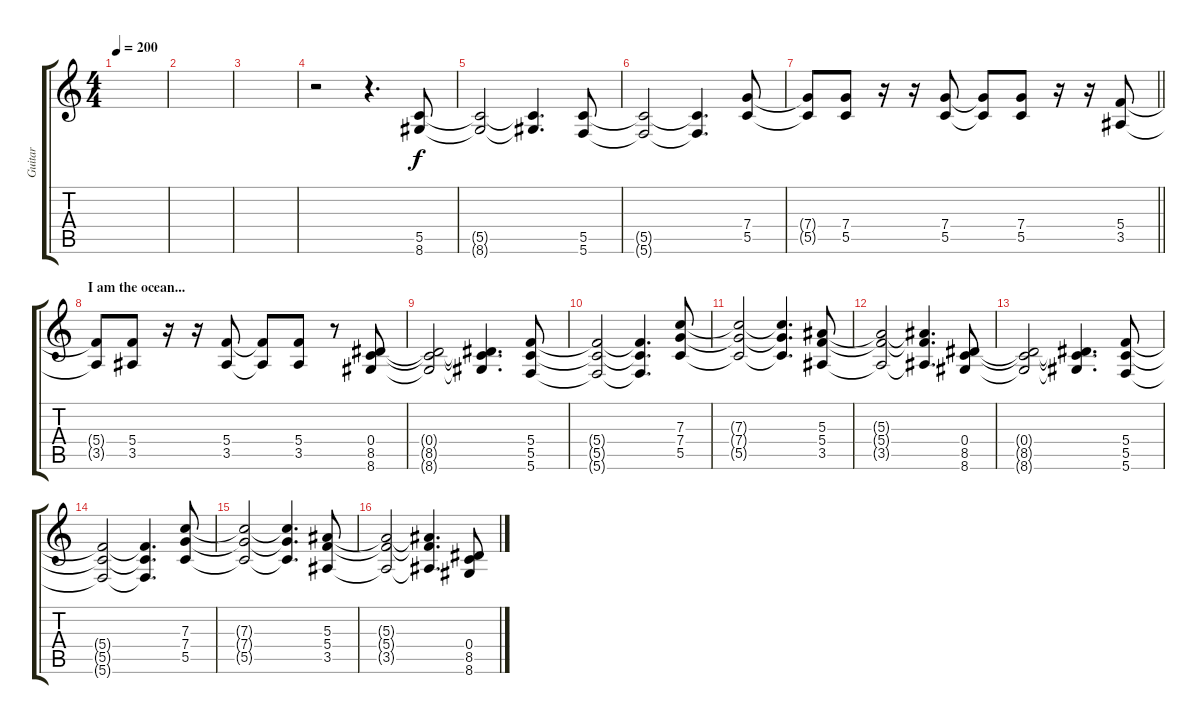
\track ("Guitar" "Guitar") {instrument distortionguitar}
\staff {score tabs}
\tuning (D4 A3 F3 C3 G2 C2) {hide}
\ts (4 4)
\tempo 200
\clef g2
\ks c
|
|
|
r.2 r.4{d} (5.5 8.6).8 |
(5.5{t} 8.6{t}).2 (5.5{t} 8.6{t}).4{d} (5.5 5.6).8 |
(5.5{t} 5.6{t}).2 (5.5{t} 5.6{t}).4{d} (7.4 5.5).8 |
\barLineRight lightlight
(7.4{t} 5.5{t}).8 (7.4 5.5).8 r.16 r.16 (7.4 5.5).8 (7.4{t} 5.5{t}).8 (7.4 5.5).8 r.16 r.16 (5.4 3.5).8 |
\section ("" "I am the ocean...")
(5.4{t} 3.5{t}).8 (5.4 3.5).8 r.16 r.16 (5.4 3.5).8 (5.4{t} 3.5{t}).8 (5.4 3.5).8 r.8 (0.4 8.5 8.6).8 |
(0.4{t} 8.5{t} 8.6{t}).2 (0.4{t} 8.5{t} 8.6{t}).4{d} (5.4 5.5 5.6).8 |
(5.4{t} 5.5{t} 5.6{t}).2 (5.4{t} 5.5{t} 5.6{t}).4{d} (7.3 7.4 5.5).8 |
(7.3{t} 7.4{t} 5.5{t}).2 (7.3{t} 7.4{t} 5.5{t}).4{d} (5.3 5.4 3.5).8 |
(5.3{t} 5.4{t} 3.5{t}).2 (5.3{t} 5.4{t} 3.5{t}).4{d} (0.4 8.5 8.6).8 |
(0.4{t} 8.5{t} 8.6{t}).2 (0.4{t} 8.5{t} 8.6{t}).4{d} (5.4 5.5 5.6).8 |
(5.4{t} 5.5{t} 5.6{t}).2 (5.4{t} 5.5{t} 5.6{t}).4{d} (7.3 7.4 5.5).8 |
(7.3{t} 7.4{t} 5.5{t}).2 (7.3{t} 7.4{t} 5.5{t}).4{d} (5.3 5.4 3.5).8 |
(5.3{t} 5.4{t} 3.5{t}).2 (5.3{t} 5.4{t} 3.5{t}).4{d} (0.4 8.5 8.6).8
